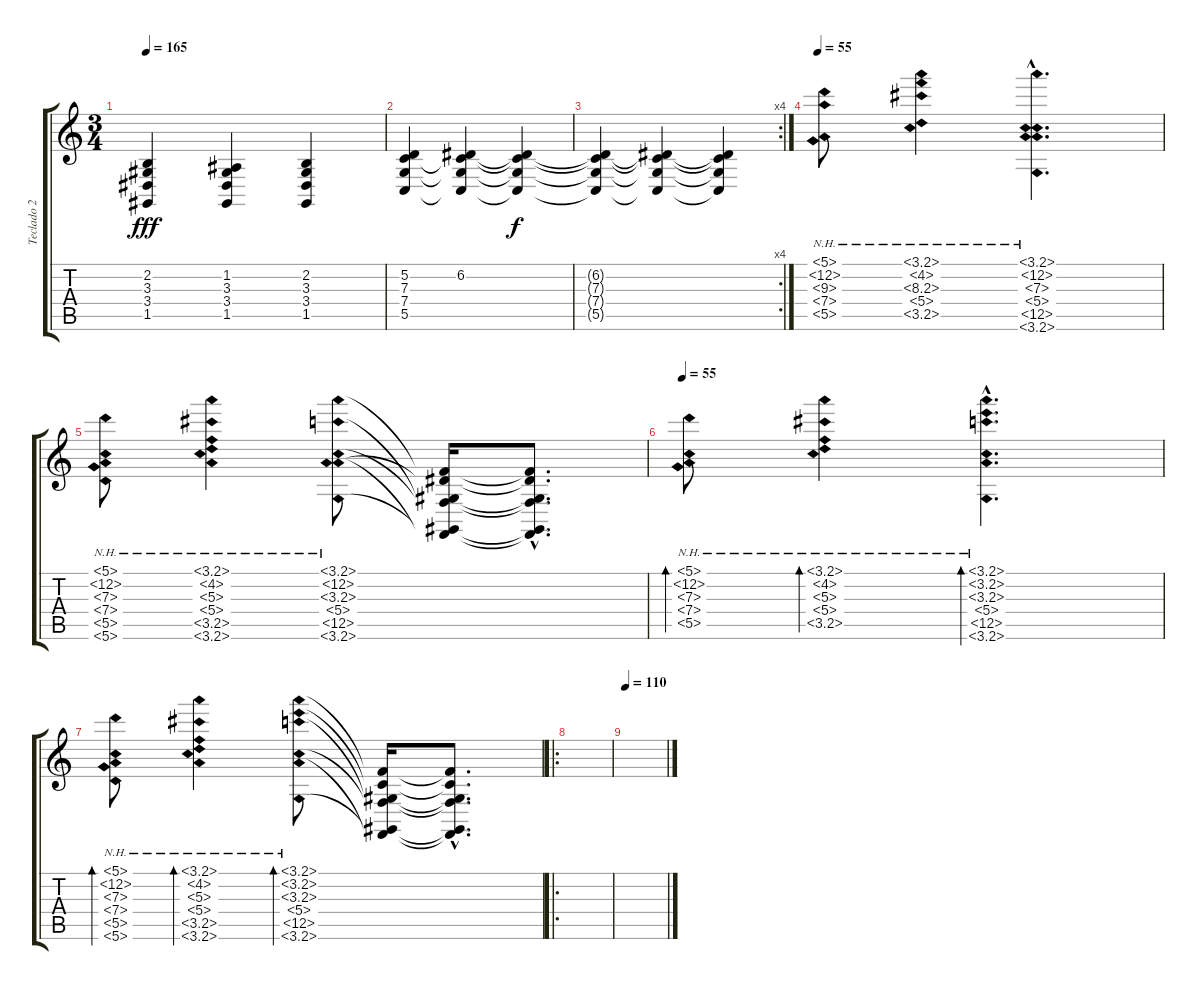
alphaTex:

\track ("Teclado 2" "Teclado 2") {instrument fx7echoes}
\staff {score tabs}
\tuning (D4 A3 F3 C3 G2 D2) {hide}
\ts (3 4)
\tempo 165
\clef g2
\ks c
(2.2 3.3 3.4 1.5).4{dy fff} (1.2 3.3 3.4 1.5).4 (2.2 3.3 3.4 1.5).4 |
(5.2 7.3 7.4 5.5).4 (6.2 7.3{t} 7.4{t} 5.5{t}).4 (6.2{t} 7.3{t} 7.4{t} 5.5{t}).4{dy f} |
\rc 4
(6.2{t} 7.3{t} 7.4{t} 5.5{t}).4 (6.2{t} 7.3{t} 7.4{t} 5.5{t}).4 (6.2{t} 7.3{t} 7.4{t} 5.5{t}).4 |
\tempo 55
(5.1{nh} 6.2{nh} 9.3{nh} 7.4{nh} 5.5{nh}).8 (3.1{nh} 4.2{nh} 8.3{nh} 5.4{nh} 3.5{nh}).4 (3.1{nh hac} 6.2{nh hac} 7.3{nh hac} 5.4{nh hac} 1.5{nh hac} 3.6{nh hac}).4{d} |
(5.1{nh} 6.2{nh} 7.3{nh} 7.4{nh} 5.5{nh} 5.6{nh}).8 (3.1{nh} 4.2{nh} 5.3{nh} 5.4{nh} 3.5{nh} 3.6{nh}).4 (3.1{nh} 6.2{nh} 3.3{nh} 5.4{nh} 1.5{nh} 3.6{nh}).8 (3.1{t} 6.2{t} 3.3{t} 5.4{t} 1.5{t} 3.6{t}).16 (3.1{hac t} 6.2{hac t} 3.3{hac t} 5.4{hac t} 1.5{hac t} 3.6{hac t}).8{d} |
\tempo 55
(5.1{nh} 6.2{nh} 7.3{nh} 7.4{nh} 5.5{nh}).8{bd 60} (3.1{nh} 4.2{nh} 5.3{nh} 5.4{nh} 3.5{nh}).4{bd 60} (3.1{nh hac} 3.2{nh hac} 3.3{nh hac} 5.4{nh hac} 1.5{nh hac} 3.6{nh hac}).4{d bd 60} |
(5.1{nh} 6.2{nh} 7.3{nh} 7.4{nh} 5.5{nh} 5.6{nh}).8{bd 60} (3.1{nh} 4.2{nh} 5.3{nh} 5.4{nh} 3.5{nh} 3.6{nh}).4{bd 60} (3.1{nh} 3.2{nh} 3.3{nh} 5.4{nh} 1.5{nh} 3.6{nh}).8{bd 60} (3.1{t} 3.2{t} 3.3{t} 5.4{t} 1.5{t} 3.6{t}).16 (3.1{hac t} 3.2{hac t} 3.3{hac t} 5.4{hac t} 1.5{hac t} 3.6{hac t}).8{d} |
\ro
|
\tempo 110
